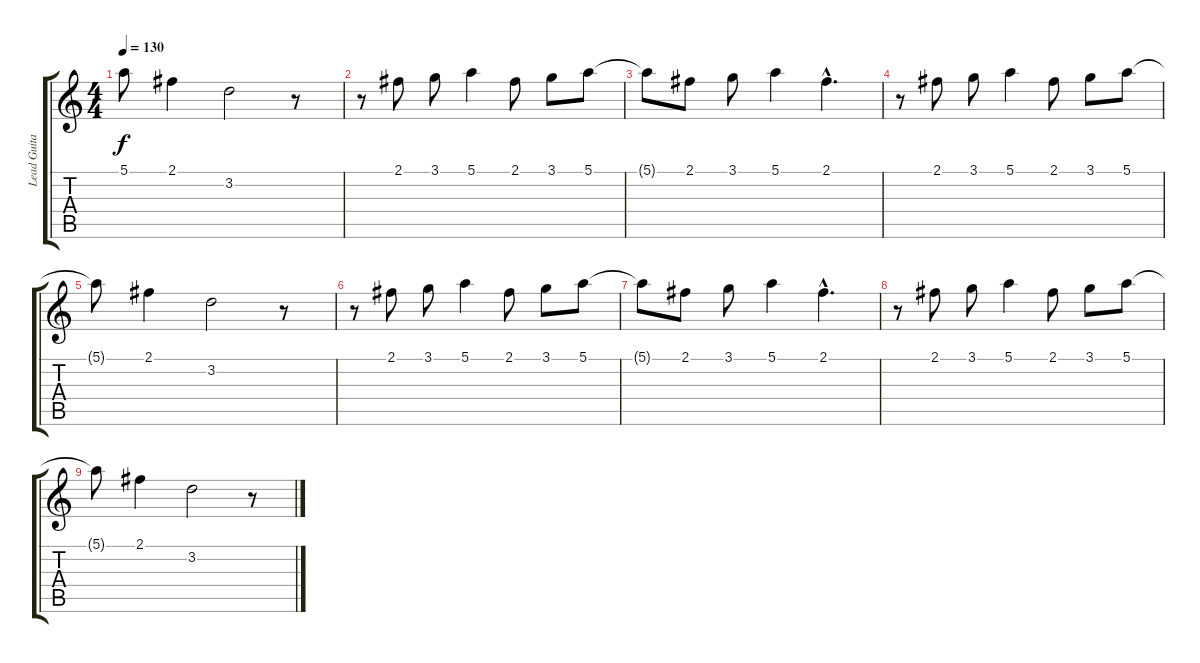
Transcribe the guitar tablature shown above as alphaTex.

\track ("Lead Guitar" "Lead Guita") {instrument overdrivenguitar}
\staff {score tabs}
\tuning (E4 B3 G3 D3 A2 E2) {hide}
\ts (4 4)
\tempo 130
\clef g2
\ks c
5.1{t}.8{dy f} 2.1.4 3.2.2 r.8 |
r.8{volume 8} 2.1.8 3.1.8 5.1.4 2.1.8 3.1.8 5.1.8 |
5.1{t}.8 2.1.8 3.1.8 5.1.4 2.1{hac}.4{d} |
r.8 2.1.8 3.1.8 5.1.4 2.1.8 3.1.8 5.1.8 |
5.1{t}.8 2.1.4 3.2.2 r.8 |
r.8{volume 4} 2.1.8 3.1.8 5.1.4 2.1.8 3.1.8 5.1.8 |
5.1{t}.8 2.1.8 3.1.8 5.1.4 2.1{hac}.4{d} |
r.8 2.1.8 3.1.8 5.1.4 2.1.8 3.1.8 5.1.8 |
5.1{t}.8 2.1.4 3.2.2 r.8
